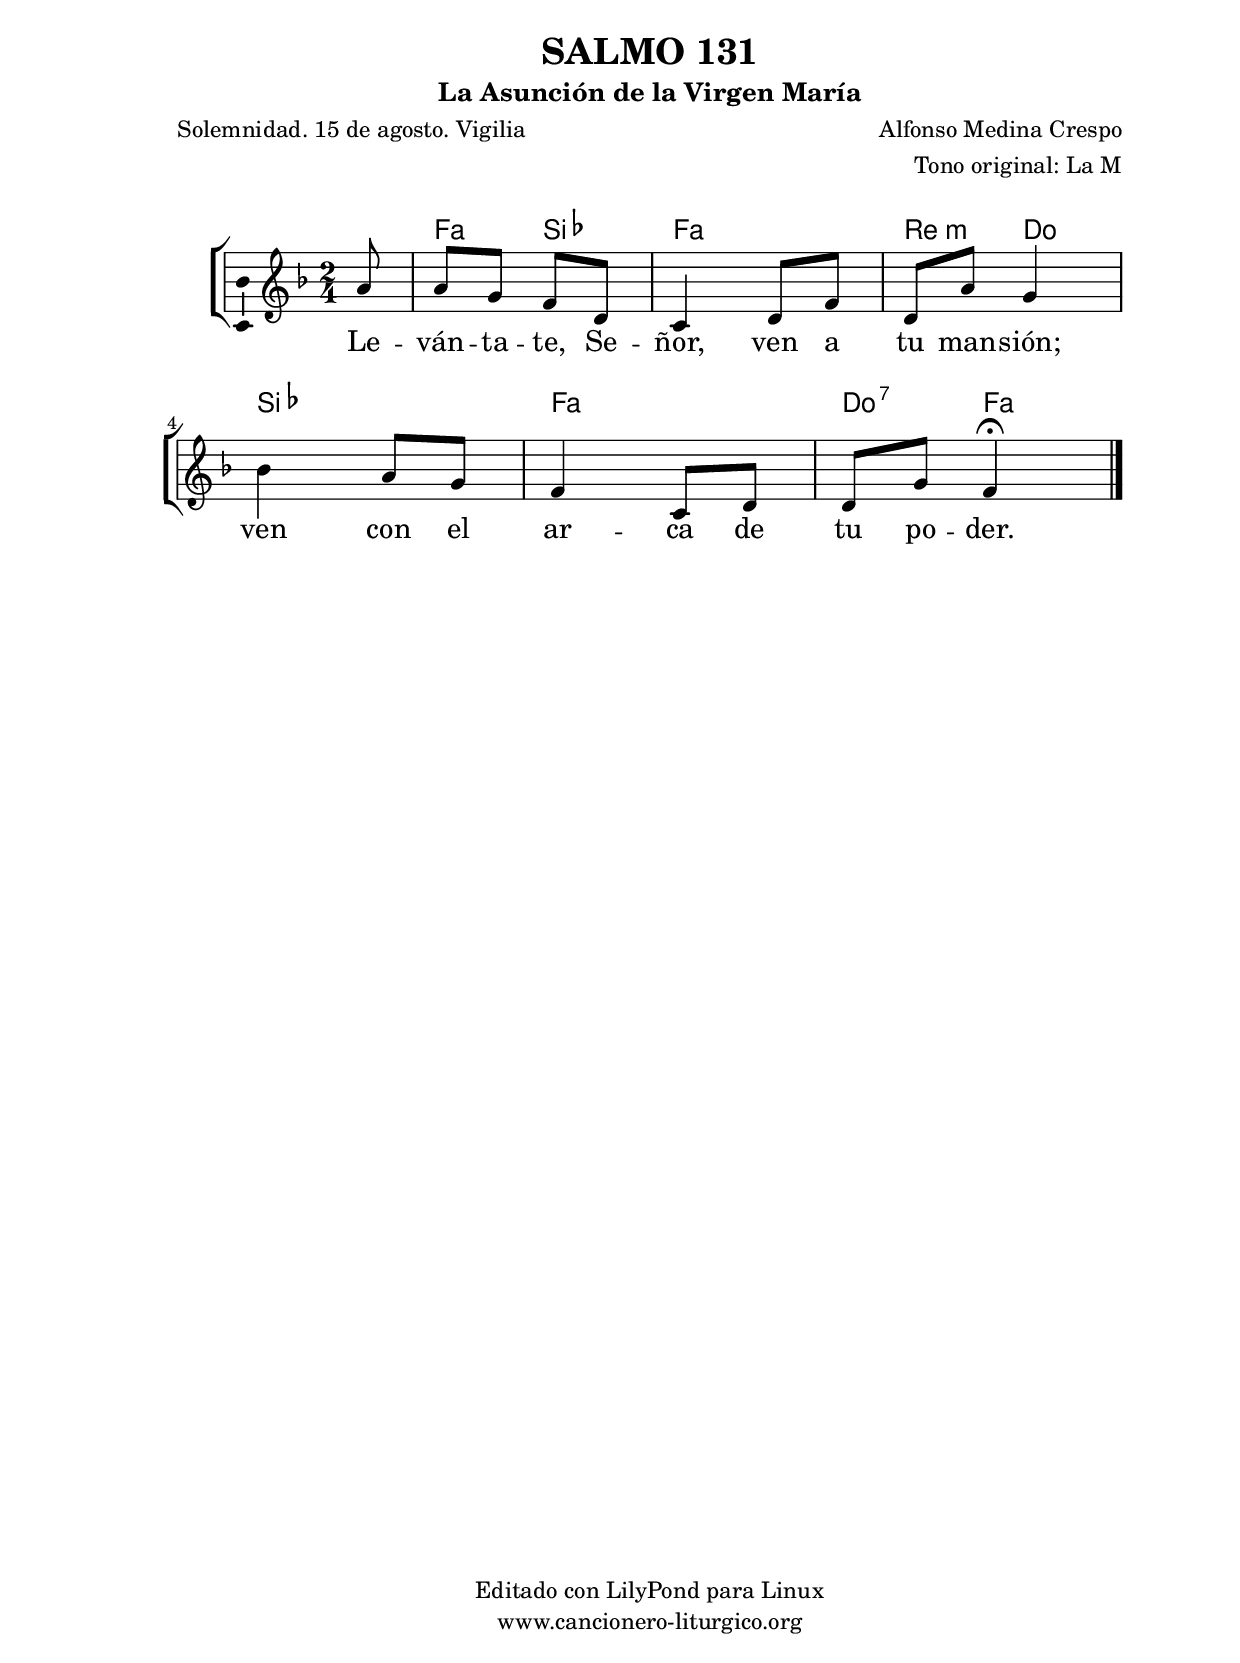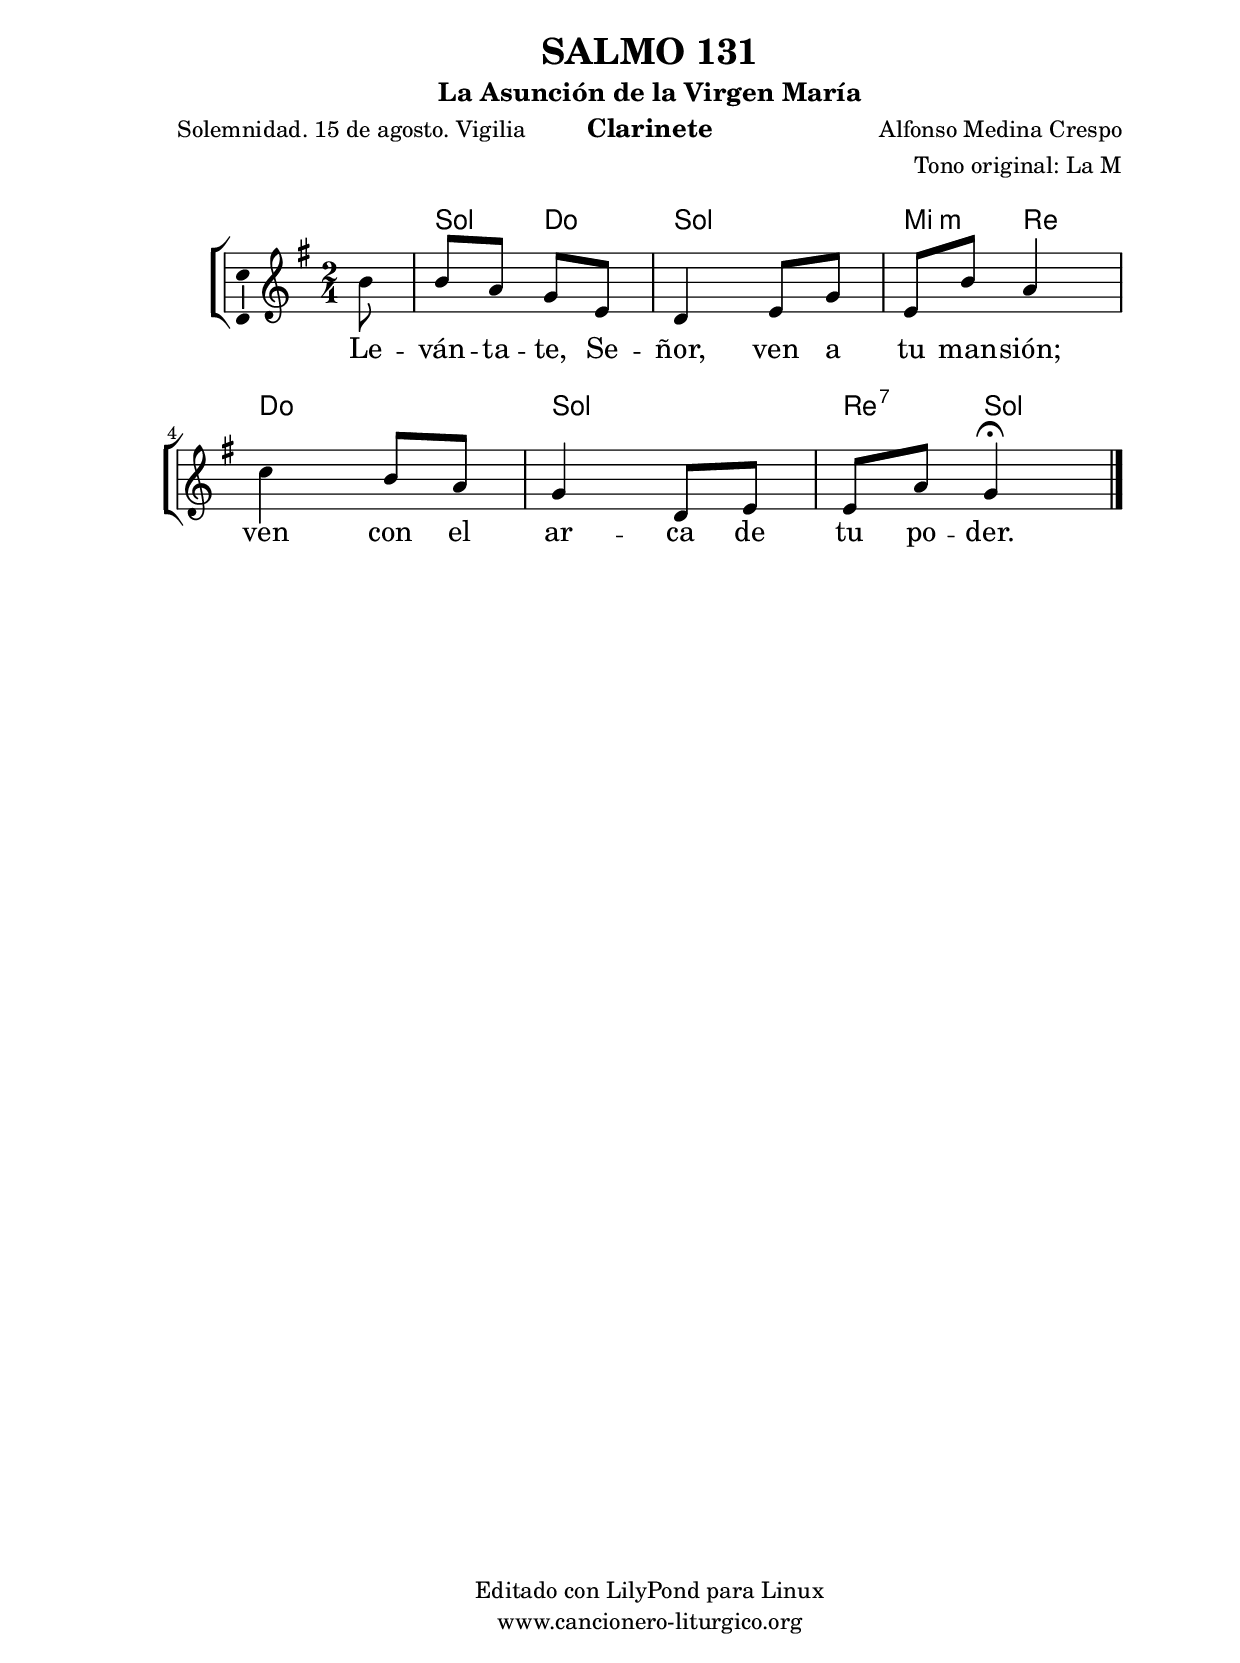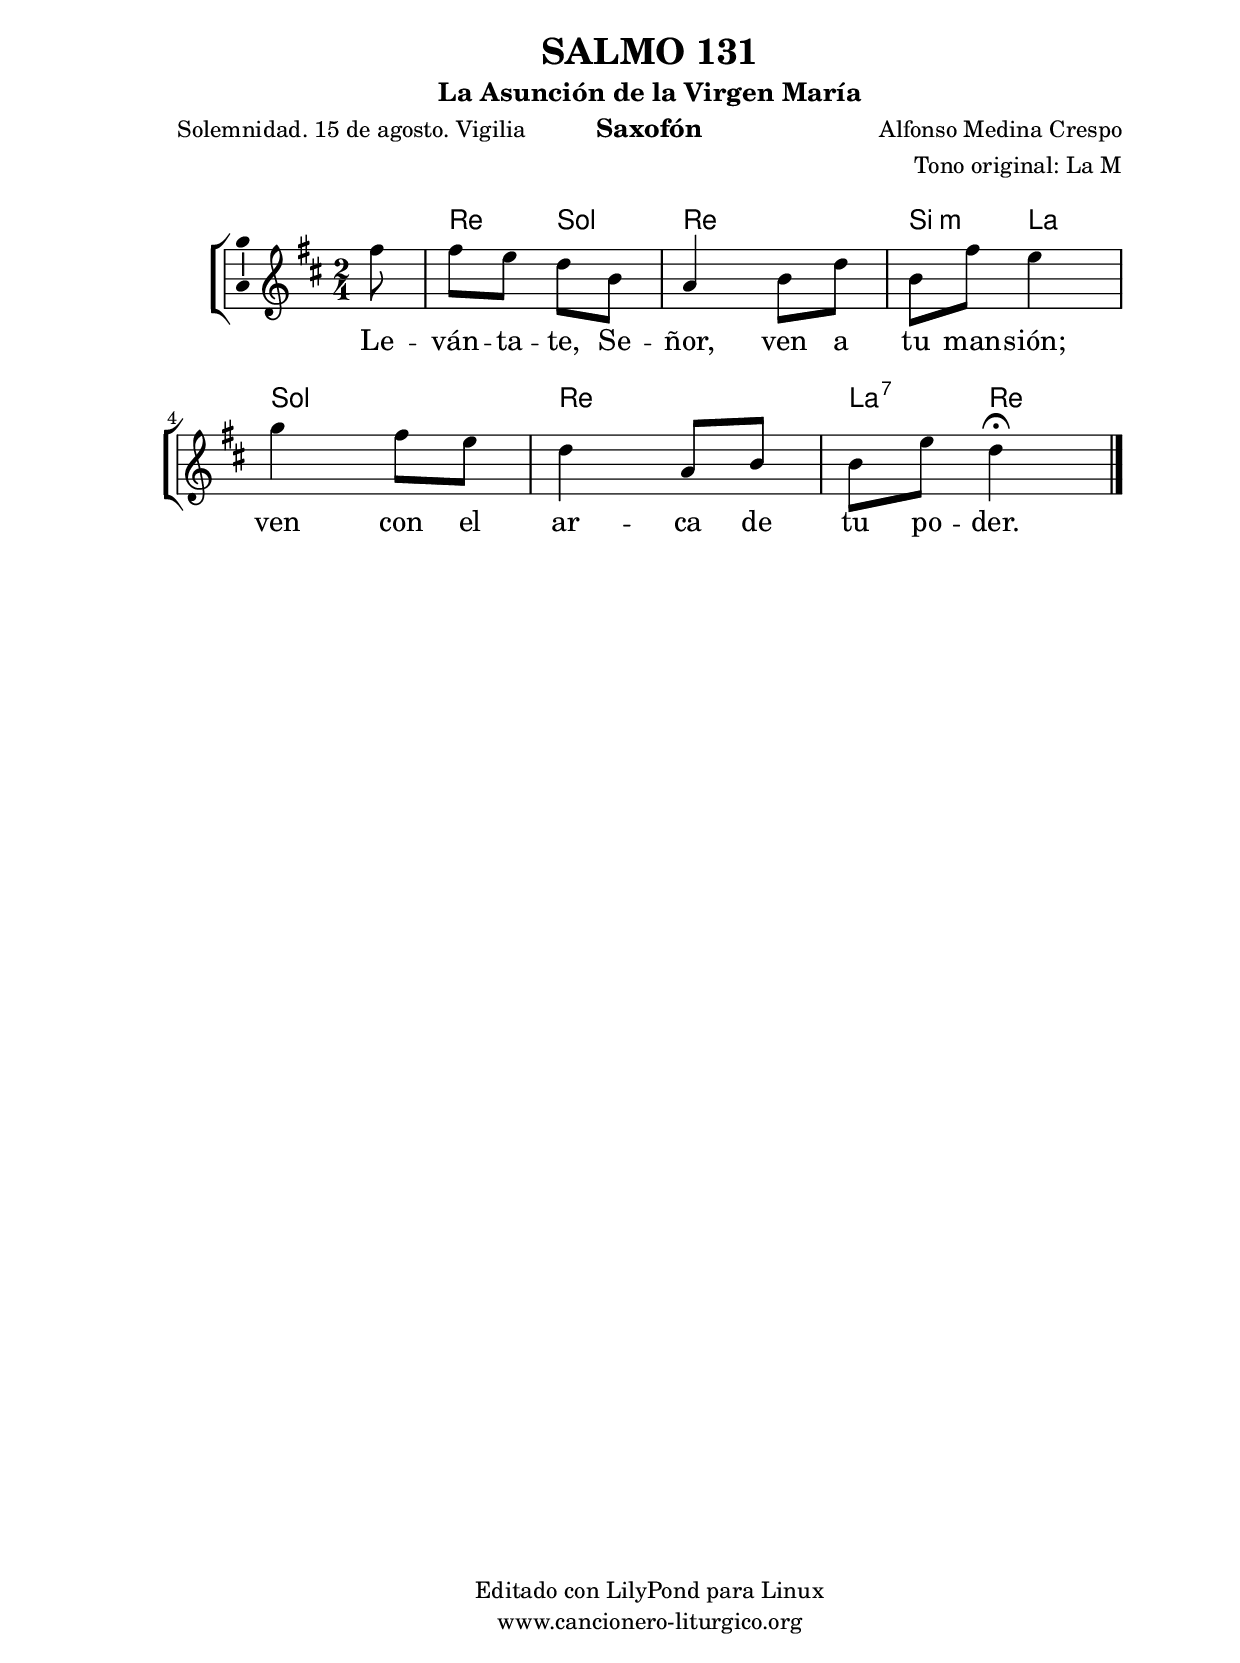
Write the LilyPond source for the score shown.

%
%para convertir .midi en .wav:
%timidity filename.midi -Ow -o finename.wav
%
%
%Para convertir de .wav a .mp3:
%lame -h -m j filename.wav
%
%
%para escuchar el midi:
%timidity nombrefichero.midi
%


%versión de lilypond para la que se ha escrito esta partitura:
\version "2.16.0"

	%Tamaño papel
	#(set-default-paper-size "a4")
	%Tamaño partitura
	#(set-global-staff-size 20)
	%No responde al pulsar sobre una nota
	#(ly:set-option 'point-and-click #f)

%parámetros del encabezamiento:
\header {
	title = "SALMO 131"
	subtitle = "La Asunción de la Virgen María"
	composer = "Alfonso Medina Crespo"
	poet = "Solemnidad. 15 de agosto. Vigilia"
	meter = ""
	arranger = "Tono original: La M"
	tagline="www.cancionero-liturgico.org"
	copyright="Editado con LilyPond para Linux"
	}

%parámetros asociados al papel:
\paper  {
	oddHeaderMarkup = \markup {\fill-line { \on-the-fly #not-first-page \fromproperty #'header:title \on-the-fly #not-first-page \fromproperty #'header:composer }}
	evenHeaderMarkup = \markup {\fill-line { \fromproperty #'header:composer \fromproperty #'header:title }}
	#(set-paper-size "a4")
	print-page-number = ##f
	first-page-number = 1
	print-first-page-number = ##f
%	head-separation = 3.0 \cm
	top-margin = 2.0 \cm
	bottom-margin = 0.5\cm
%%%	bottom-margin = -1.0\cm
	left-margin = 3.0 \cm
	line-width = 16.0 \cm 
	indent = 8\mm
	interscoreline = 2.\mm
	between-system-space = 15\mm
%	para que las partituras no llenen la hoja:
	ragged-bottom = ##t
%	idem para la última hoja:
	ragged-last-bottom = ##f
%	para que las partituras llenen el ancho del papel:
	ragged-last = ##f
	after-title-space = 2.5 \cm
%page-count=1
%system-count=8

	%Flexible Vertical Spacing
%	markup-markup-spacing =
%	#'((basic-distance . 15) (minimum-distance . 15) (padding . 3))
	markup-system-spacing =
	#'((basic-distance . 15) (minimum-distance . 15) (padding . 3))
	system-system-spacing =
	#'((basic-distance . 15) (minimum-distance . 15) (padding . 3))
	score-system-spacing =
	#'((basic-distance . 15) (minimum-distance . 15) (padding . 5))
%	top-system-spacing = % header
%	#'((basic-distance . 8) (minimum-distance . 0) (padding . 3))
%	top-markup-spacing =
%	#'((basic-distance . 20) (minimum-distance . 20) (padding . 3))
	last-bottom-spacing = % footer
	#'((basic-distance . 5) (minimum-distance . 5) (padding . 3))
%	score-markup-spacing =
%	#'((basic-distance . 16) (minimum-distance . 13) (padding . 3))

	}


%parámetros que afectan a toda la partitura:
global =  {
	%clave de sol (G):
	\clef G
	%armadura:
	\transpose a f
	\key a \major
	\tempo 4=70
	\set Score.tempoHideNote = ##t
	}


acordes = {
	\italianChords
	\chordmode {
	\transpose a f
{

s8
a4 d a2 fis4:m e d2 a2 e4:7 a

	}
	}
}

melodia = 
	\transpose a f
{
	\relative c''{

\time 2/4
\partial8
cis8
cis8 b a fis
e4 fis8 a
fis8 cis' b4
d4 cis8 b
a4 e8 fis
fis8 b a4 \fermata

	\bar "|."
	}
	}


texto = \lyricmode {
Le -- ván -- ta -- te, Se -- ñor, ven a tu man -- sión;
ven con el ar -- ca de tu po -- der.
	}


acordesStaff = \context ChordNames = acordesStaff <<
	\set chordChanges = ##t
	\acordes
	>>


vozStaff = \context Voice = vozStaff
\with {\consists "Ambitus_engraver"}
<<
%	\set Staff.instrumentName = ""
%	\set Staff.shortInstrumentName = ""
%	\set Staff.midiInstrument = #"clarinet"
%	\set Staff.midiInstrument = #"cello"
%	\set Staff.midiInstrument = #"flute"
	\set Staff.midiInstrument = #"electric guitar (jazz)"
%	\set Staff.midiInstrument = #"english horn"
%	\set Staff.midiInstrument = #"violin"
%	\set Staff.midiInstrument = #"glockenspiel"
	\set Staff.midiMinimumVolume = #0.7
	\set Staff.midiMaximumVolume = #0.9
	\global
	\melodia
	>>


textoStaff = \context Lyrics = textoStaff <<
	\lyricsto vozStaff \texto
	>>

\book {
	\score {
		\context ChoirStaff {
			\override StaffGroup.SystemStartBracket #'collapse-height = #1
			\override Score.SystemStartBar #'collapse-height = #1
			<<
			\acordesStaff
			\vozStaff
			\textoStaff
			>>
			}
		\layout {
	    		\context {
				\Lyrics
				\override LyricText #'font-size = #2
				}
	   		 \context {
				\Score
				%fontSize = #3
				\override StaffSymbol #'staff-space = #(magstep +3)
				%\override Beam #'thickness = #0.55
				%\override SpacingSpanner #'spacing-increment = #1.0
				%\override Slur #'height-limit = #1.5
				}
			}
		}
	\score {
		\unfoldRepeats
		\context ChoirStaff {
			<<
			\acordesStaff
			\vozStaff
			>>
			}
		\midi {
	  		\context {
	  			\Score
				tempoWholesPerMinute = #(ly:make-moment 70 4)
				}
			}
		}
	}

%Partitura para clarinete
#(define output-suffix "C")
\book {
	\header{
		instrument = "Clarinete"
		}
	\score {
		\context ChoirStaff {
			\override StaffGroup.SystemStartBracket #'collapse-height = #1
			\override Score.SystemStartBar #'collapse-height = #1
\transpose c d
			<<
			\acordesStaff
			\vozStaff
			\textoStaff
			>>
			}
		\layout {
	    		\context {
				\Lyrics
				\override LyricText #'font-size = #2
				}
	   		 \context {
				\Score
				%fontSize = #3
				\override StaffSymbol #'staff-space = #(magstep +3)
				%\override Beam #'thickness = #0.55
				%\override SpacingSpanner #'spacing-increment = #1.0
				%\override Slur #'height-limit = #1.5
				}
			}
		}
	}

%Partitura para saxofón
#(define output-suffix "S")
\book {
	\header{
		instrument = "Saxofón"
		}
	\score {
		\context ChoirStaff {
			\override StaffGroup.SystemStartBracket #'collapse-height = #1
			\override Score.SystemStartBar #'collapse-height = #1
\transpose c a
			<<
			\acordesStaff
			\vozStaff
			\textoStaff
			>>
			}
		\layout {
	    		\context {
				\Lyrics
				\override LyricText #'font-size = #2
				}
	   		 \context {
				\Score
				%fontSize = #3
				\override StaffSymbol #'staff-space = #(magstep +3)
				%\override Beam #'thickness = #0.55
				%\override SpacingSpanner #'spacing-increment = #1.0
				%\override Slur #'height-limit = #1.5
				}
			}
		}
	}

